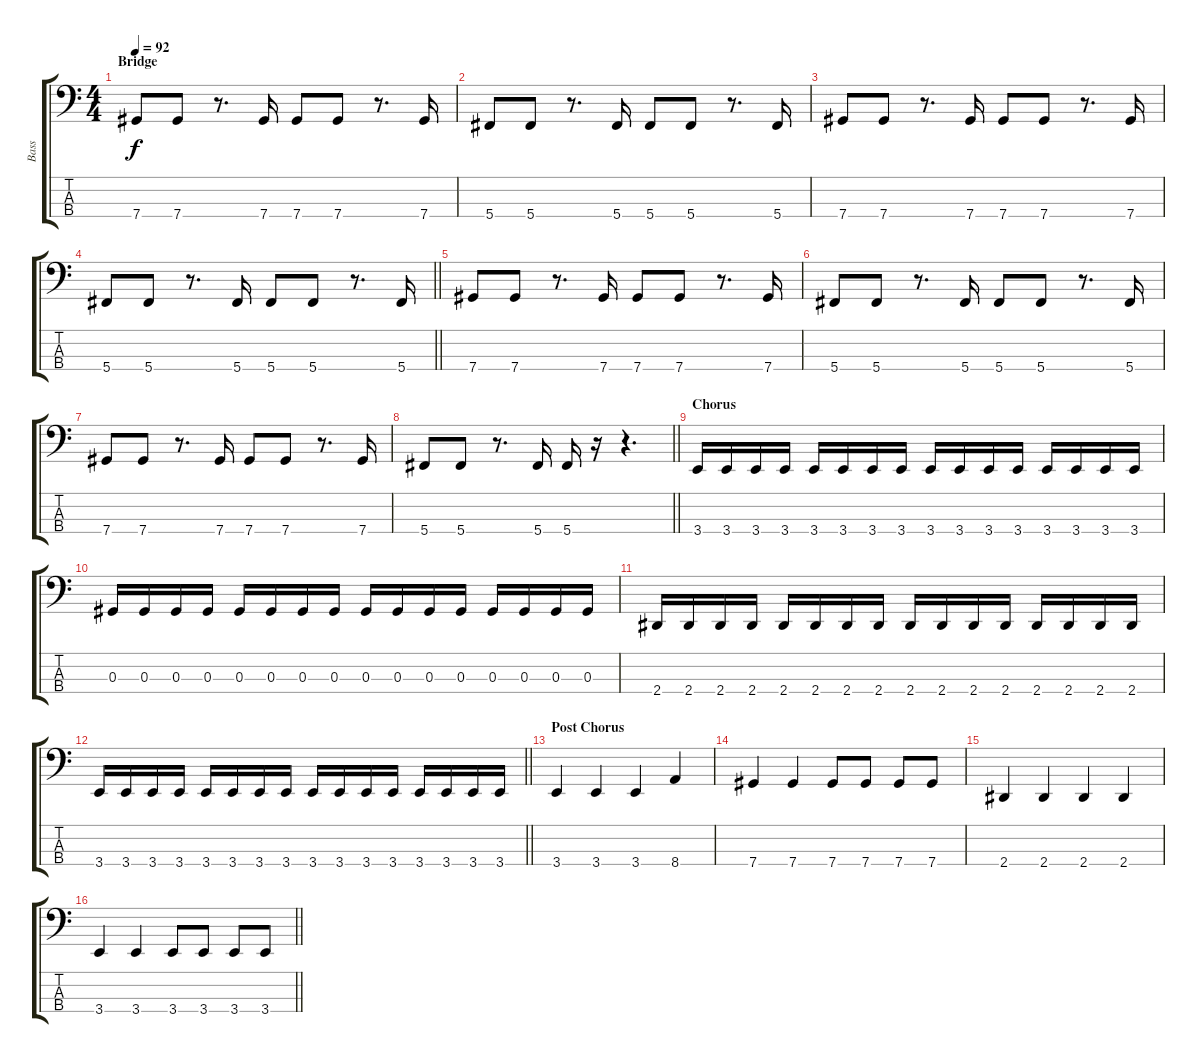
\track ("Bass" "Bass") {instrument electricbassfinger}
\staff {score tabs}
\tuning (Gb2 Db2 Ab1 Db1) {hide}
\ts (4 4)
\section ("" "Bridge")
\tempo 92
\clef f4
\ks c
7.4.8{dy f} 7.4.8 r.8{d} 7.4.16 7.4.8 7.4.8 r.8{d} 7.4.16 |
5.4.8 5.4.8 r.8{d} 5.4.16 5.4.8 5.4.8 r.8{d} 5.4.16 |
7.4.8 7.4.8 r.8{d} 7.4.16 7.4.8 7.4.8 r.8{d} 7.4.16 |
\barLineRight lightlight
5.4.8 5.4.8 r.8{d} 5.4.16 5.4.8 5.4.8 r.8{d} 5.4.16 |
\section ("" "")
7.4.8 7.4.8 r.8{d} 7.4.16 7.4.8 7.4.8 r.8{d} 7.4.16 |
5.4.8 5.4.8 r.8{d} 5.4.16 5.4.8 5.4.8 r.8{d} 5.4.16 |
7.4.8 7.4.8 r.8{d} 7.4.16 7.4.8 7.4.8 r.8{d} 7.4.16 |
\barLineRight lightlight
5.4.8 5.4.8 r.8{d} 5.4.16 5.4.16 r.16 r.4{d} |
\section ("" "Chorus")
3.4.16 3.4.16 3.4.16 3.4.16 3.4.16 3.4.16 3.4.16 3.4.16 3.4.16 3.4.16 3.4.16 3.4.16 3.4.16 3.4.16 3.4.16 3.4.16 |
0.3.16 0.3.16 0.3.16 0.3.16 0.3.16 0.3.16 0.3.16 0.3.16 0.3.16 0.3.16 0.3.16 0.3.16 0.3.16 0.3.16 0.3.16 0.3.16 |
2.4.16 2.4.16 2.4.16 2.4.16 2.4.16 2.4.16 2.4.16 2.4.16 2.4.16 2.4.16 2.4.16 2.4.16 2.4.16 2.4.16 2.4.16 2.4.16 |
\barLineRight lightlight
3.4.16 3.4.16 3.4.16 3.4.16 3.4.16 3.4.16 3.4.16 3.4.16 3.4.16 3.4.16 3.4.16 3.4.16 3.4.16 3.4.16 3.4.16 3.4.16 |
\section ("" "Post Chorus")
3.4.4 3.4.4 3.4.4 8.4.4 |
7.4.4 7.4.4 7.4.8 7.4.8 7.4.8 7.4.8 |
2.4.4 2.4.4 2.4.4 2.4.4 |
\barLineRight lightlight
3.4.4 3.4.4 3.4.8 3.4.8 3.4.8 3.4.8
